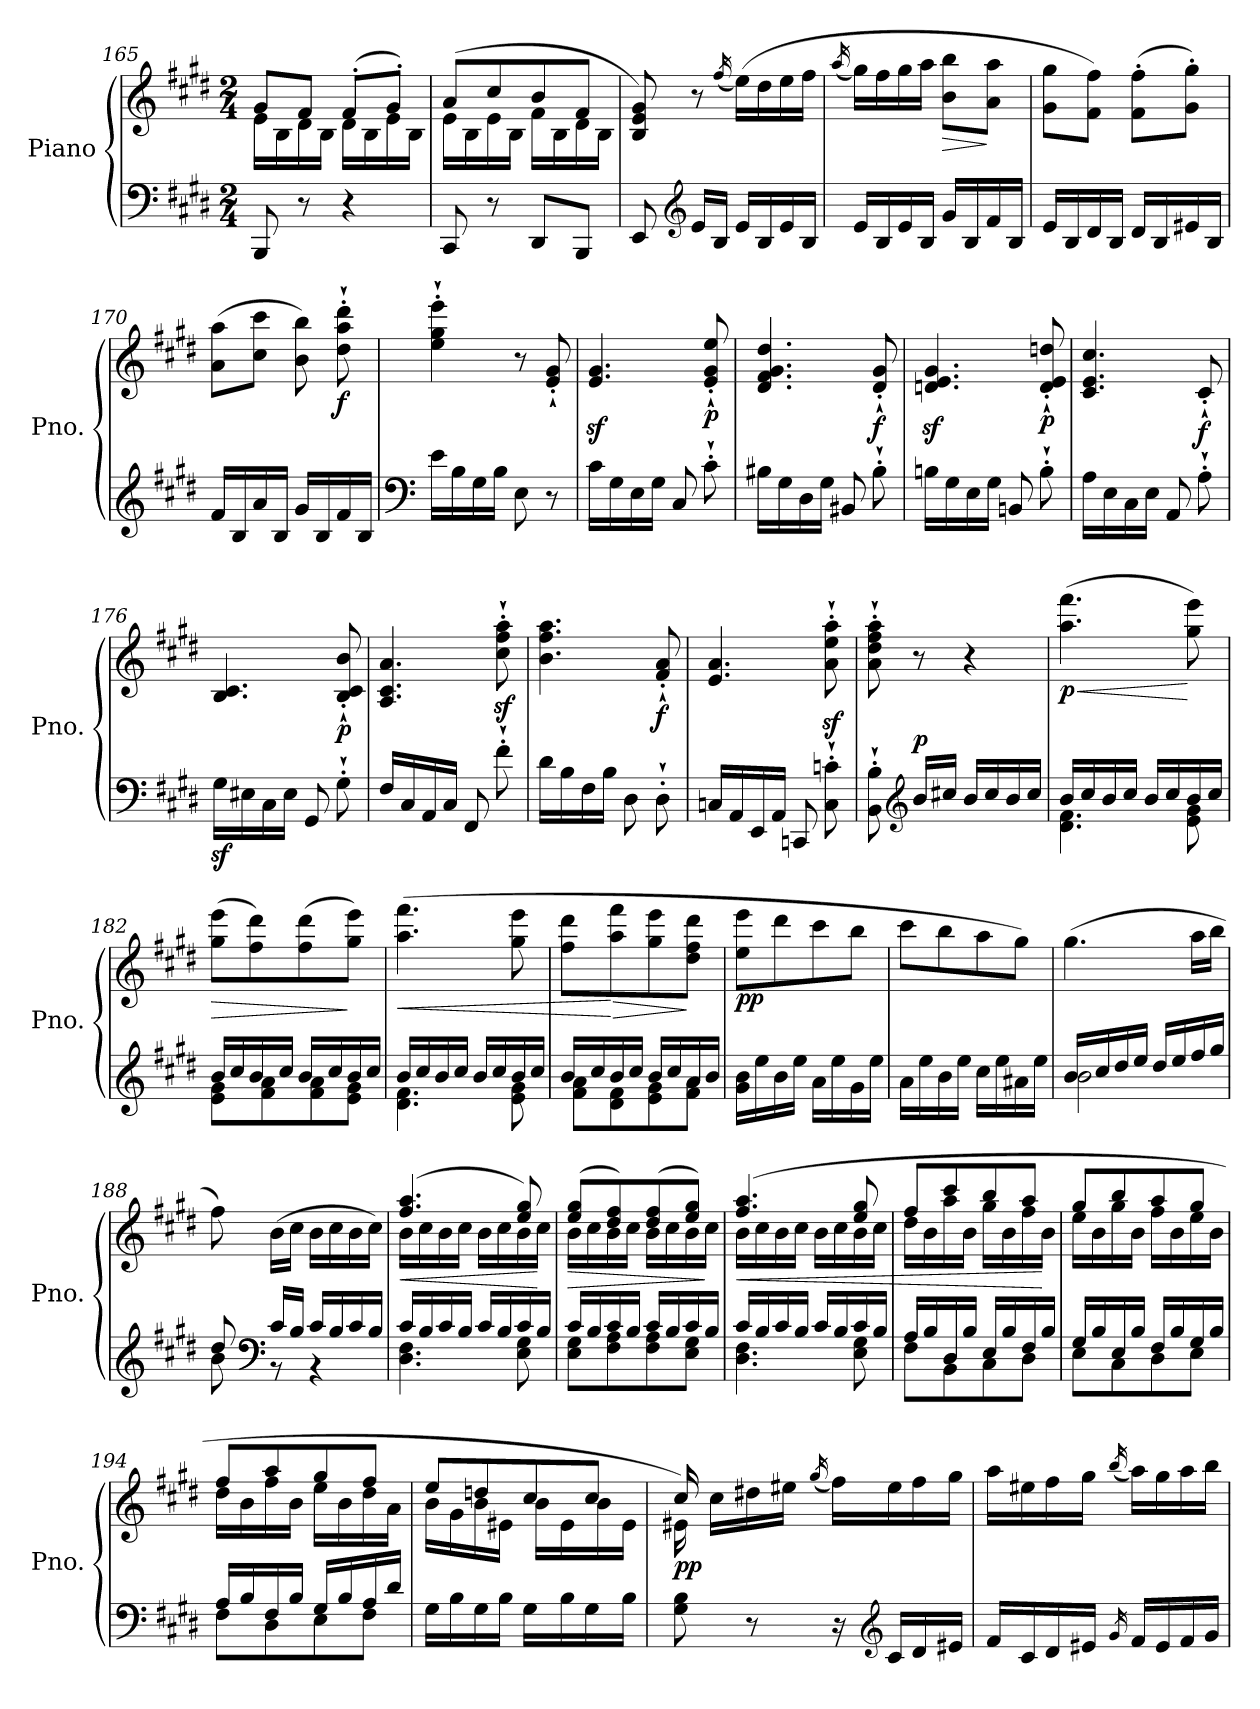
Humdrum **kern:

**kern	**kern	**dynam
*part1	*part1	*part1
*staff2	*staff1	*staff1/2
*I"Piano	*	*
*I'Pno.	*	*
*clefF4	*clefG2	*
*k[f#c#g#d#]	*k[f#c#g#d#]	*
*M2/4	*M2/4	*
=165	=165	=165
*	*^	*
8BBB/	8g#/L	16e\LL	.
.	.	16B\	.
8r	8f#/J	16d#\	.
.	.	16B\JJ	.
4r	(>8f#'/L	16d#\LL	.
.	.	16B\	.
.	8g#'/J)	16e\	.
.	.	16B\JJ	.
!!LO:LB:g=z	!!
=166	=166	=166	=166
8CC#/	(8a/L	16e\LL	.
.	.	16B\	.
8r	8cc#/	16e\	.
.	.	16B\JJ	.
8DD#/L	8b/	16f#\LL	.
.	.	16B\	.
8BBB/J	8f#/J	16d#\	.
.	.	16B\JJ	.
*	*v	*v	*
=167	=167	=167
8EE/	8B/ 8e/ 8g#/)	.
*clefG2	*	*
16e/LL	8r	.
16B/JJ	.	.
.	(16qff#/	.
!	!	!LO:DY:b
16e/LL	(16ee\LL)	other-dynamics
16B/	16dd#\	.
16e/	16ee\	.
16B/JJ	16ff#\JJ	.
=168	=168	=168
.	(16qaa/	.
16e/LL	16gg#\LL)	.
16B/	16ff#\	.
16e/	16gg#\	.
16B/JJ	16aa\JJ	.
!	!	!LO:HP:b
16g#/LL	8b\ 8bb\L	>
16B/	.	.
16f#/	8a\ 8aa\J	]
16B/JJ	.	.
=169	=169	=169
!	!	!LO:DY:b
16e/LL	8g#\ 8gg#\L	other-dynamics
16B/	.	.
16d#/	8f#\ 8ff#\J)	.
16B/JJ	.	.
16d#/LL	(8f#\' 8ff#\'L	.
16B/	.	.
16e#X/	8g#\' 8gg#\'J)	.
16B/JJ	.	.
!!LO:LB:g=z
=170	=170	=170
16f#/LL	(8a\ 8aa\L	.
16B/	.	.
16a/	8cc#\ 8ccc#\J	.
16B/JJ	.	.
16g#/LL	8b\ 8bb\)	.
16B/	.	.
!	!	!LO:DY:b
16f#/	8dd#\'` 8aa\'` 8ddd#\'`	f
16B/JJ	.	.
=171	=171	=171
*clefF4	*	*
16e\LL	4ee\'` 4gg#\'` 4eee\'`	.
16B\	.	.
16G#\	.	.
16B\JJ	.	.
8E\	8r	.
8r	8e/'` 8g#/'`	.
=172	=172	=172
16c#\LL	4.e/z< 4.g#/z<	.
16G#\	.	.
16E\	.	.
16G#\JJ	.	.
8C#/	.	.
!	!	!LO:DY:b
8c#'`\	8e/'` 8g#/'` 8ee/'`	p
=173	=173	=173
16B#X\LL	4.d#/ 4.f#/ 4.g#/ 4.dd#/	.
16G#\	.	.
16D#\	.	.
16G#\JJ	.	.
8BB#X/	.	.
!	!	!LO:DY:b
8B#'`\	8d#/'` 8g#/'`	f
!!LO:LB:g=z
=174	=174	=174
16Bn\LL	4.dn/z< 4.e/z< 4.g#/z<	.
16G#\	.	.
16E\	.	.
16G#\JJ	.	.
8BBn/	.	.
!	!	!LO:DY:b
8B'`\	8d/'` 8e/'` 8ddn/'`	p
=175	=175	=175
16A\LL	4.c#/ 4.e/ 4.cc#/	.
16E\	.	.
16C#\	.	.
16E\JJ	.	.
8AA/	.	.
!	!	!LO:DY:b
8A'`\	8c#'`/	f
=176	=176	=176
16G#z>\LL	4.B/ 4.c#/	.
16E#X\	.	.
16C#\	.	.
16E#\JJ	.	.
8GG#/	.	.
!	!	!LO:DY:b
8G#'`\	8B/'` 8c#/'` 8b/'`	p
=177	=177	=177
16F#/LL	4.A/ 4.c#/ 4.a/	.
16C#/	.	.
16AA/	.	.
16C#/JJ	.	.
8FF#/	.	.
8f#'`\	8cc#\z<'` 8ff#\z<'` 8aa\z<'`	.
=178	=178	=178
16d#\LL	4.b\ 4.ff#\ 4.aa\	.
16B\	.	.
16F#\	.	.
16B\JJ	.	.
8D#\	.	.
!	!	!LO:DY:b
8D#'`\	8f#/'` 8a/'`	f
!!LO:LB:g=z
=179	=179	=179
16Cn/LL	4.e/ 4.a/	.
16AA/	.	.
16EE/	.	.
16AA/JJ	.	.
8CCn/	.	.
8C\'` 8cn\'`	8a\z<'` 8ee\z<'` 8aa\z<'`	.
=180	=180	=180
8BB\'` 8B\'`	8a\'` 8dd#\'` 8ff#\'` 8aa\'`	.
*clefG2	*	*
!	!	!LO:DY:a=2
16b/LL	8r	p
16cc#X/JJ	.	.
16b/LL	4r	.
16cc#/	.	.
16b/	.	.
16cc#/JJ	.	.
=181	=181	=181
*^	*	*
!	!	!	!LO:HP:b
!	!	!	!LO:DY:n=1:b
16b/LL	4.d#\ 4.f#\	(4.aa\ 4.fff#\	< p
16cc#/	.	.	.
16b/	.	.	.
16cc#/JJ	.	.	.
16b/LL	.	.	.
16cc#/	.	.	.
16b/	8e\ 8g#\	8gg#\ 8eee\)	[
16cc#/JJ	.	.	.
=182	=182	=182	=182
!	!	!	!LO:HP:b
16b/LL	8e\ 8g#\L	(8gg#\ 8eee\L	>
16cc#/	.	.	.
16b/	8f#\ 8a\	8ff#\ 8ddd#\)	.
16cc#/JJ	.	.	.
16b/LL	8f#\ 8a\	(8ff#\ 8ddd#\	.
16cc#/	.	.	.
16b/	8e\ 8g#\J	8gg#\ 8eee\J)	]
16cc#/JJ	.	.	.
!!LO:PB:g=z
=183	=183	=183	=183
!	!	!	!LO:HP:b
16b/LL	4.d#\ 4.f#\	(4.aa\ 4.fff#\	<
16cc#/	.	.	.
16b/	.	.	.
16cc#/JJ	.	.	.
16b/LL	.	.	.
16cc#/	.	.	.
16b/	8e\ 8g#\	8gg#\ 8eee\	.
16cc#/JJ	.	.	.
=184	=184	=184	=184
16b/LL	8f#\ 8a\L	8ff#\ 8ddd#\L	.
16cc#/	.	.	.
!	!	!	!LO:HP:n=1:b
16b/	8d#\ 8f#\	8aa\ 8fff#\	[ >
16cc#/JJ	.	.	.
16b/LL	8e\ 8g#\	8gg#\ 8eee\	.
16cc#/	.	.	.
16a/	8f#\ 8a\J	8dd#\ 8ff#\ 8ddd#\J	]
16b/JJ	.	.	.
*v	*v	*	*
=185	=185	=185
!	!	!LO:DY:b
16g#\ 16b\LL	8ee\ 8eee\L	pp
16ee\	.	.
16b\	8ddd#\	.
16ee\JJ	.	.
16a\LL	8ccc#\	.
16ee\	.	.
16g#\	8bb\J	.
16ee\JJ	.	.
=186	=186	=186
16a\LL	8ccc#\L	.
16ee\	.	.
16b\	8bb\	.
16ee\JJ	.	.
16cc#\LL	8aa\	.
16ee\	.	.
16a#X\	8gg#\J)	.
16ee\JJ	.	.
!!LO:LB:g=z
=187	=187	=187
*^	*	*
16b/LL	2b\	(4.gg#\	.
16cc#/	.	.	.
16dd#/	.	.	.
16ee/JJ	.	.	.
16dd#/LL	.	.	.
16ee/	.	.	.
16ff#/	.	16aa\LL	.
16gg#/JJ	.	16bb\JJ	.
=188	=188	=188	=188
8dd#/	8b\	8ff#\)	.
*clefF4	*	*	*
16c#/LL	8r	(16b\LL	.
16B/JJ	.	16cc#\JJ	.
16c#/LL	4r	16b\LL	.
16B/	.	16cc#\	.
16c#/	.	16b\	.
16B/JJ	.	16cc#\JJ)	.
=189	=189	=189	=189
!	!	!	!LO:HP:b
*	*	*^	*
16c#/LL	4.D#\ 4.F#\	(4.ff#/ 4.aa/	16b\LL	<
16B/	.	.	16cc#\	.
16c#/	.	.	16b\	.
16B/JJ	.	.	16cc#\JJ	.
16c#/LL	.	.	16b\LL	.
16B/	.	.	16cc#\	.
16c#/	8E\ 8G#\	8ee/ 8gg#/)	16b\	.
16B/JJ	.	.	16cc#\JJ	[
=190	=190	=190	=190	=190
!	!	!	!	!LO:HP:b
16c#/LL	8E\ 8G#\L	(8ee/ 8gg#/L	16b\LL	>
16B/	.	.	16cc#\	.
16c#/	8F#\ 8A\	8dd#/ 8ff#/)	16b\	.
16B/JJ	.	.	16cc#\JJ	.
16c#/LL	8F#\ 8A\	(8dd#/ 8ff#/	16b\LL	.
16B/	.	.	16cc#\	.
16c#/	8E\ 8G#\J	8ee/ 8gg#/J)	16b\	.
16B/JJ	.	.	16cc#\JJ	]
!!LO:LB:g=z	!!
=191	=191	=191	=191	=191
!	!	!	!	!LO:HP:b
16c#/LL	4.D#\ 4.F#\	(4.ff#/ 4.aa/	16b\LL	<
16B/	.	.	16cc#\	.
16c#/	.	.	16b\	.
16B/JJ	.	.	16cc#\JJ	.
16c#/LL	.	.	16b\LL	.
16B/	.	.	16cc#\	.
16c#/	8E\ 8G#\	8ee/ 8gg#/	16b\	.
16B/JJ	.	.	16cc#\JJ	.
=192	=192	=192	=192	=192
16A/LL	8F#\L	8ff#/L	16dd#\LL	.
16B/	.	.	16b\	.
16D#/	8BB\	8ccc#/	16aa\	.
16B/JJ	.	.	16b\JJ	.
16E/LL	8C#\	8bb/	16gg#\LL	.
16B/	.	.	16b\	.
16F#/	8D#\J	8aa/J	16ff#\	.
16B/JJ	.	.	16b\JJ	[
=193	=193	=193	=193	=193
!	!	!	!	!LO:DY:b
16G#/LL	8E\L	8gg#/L	16ee\LL	other-dynamics
16B/	.	.	16b\	.
16E/	8C#\	8bb/	16gg#\	.
16B/JJ	.	.	16b\JJ	.
16F#/LL	8D#\	8aa/	16ff#\LL	.
16B/	.	.	16b\	.
16G#/	8E\J	8gg#/J	16ee\	.
16B/JJ	.	.	16b\JJ	.
=194	=194	=194	=194	=194
16A/LL	8F#\L	8ff#/L	16dd#\LL	.
16B/	.	.	16b\	.
16F#/	8D#\	8aa/	16ff#\	.
16B/JJ	.	.	16b\JJ	.
16G#/LL	8E\	8gg#/	16ee\LL	.
16B/	.	.	16b\	.
16A/	8F#\J	8ff#/J	16dd#\	.
16d#/JJ	.	.	16a\JJ	.
*v	*v	*	*	*
!!LO:LB:g=z	!!
=195	=195	=195	=195
16G#\LL	8ee/L	16b\LL	.
16B\	.	16g#\	.
16G#\	8ddn/	16b\	.
16B\JJ	.	16e#X\JJ	.
16G#\LL	8cc#/	16b\LL	.
16B\	.	16e#\	.
16G#\	8cc#/J	16b\	.
16B\JJ	.	16e#\JJ	.
=196	=196	=196	=196
!	!	!	!LO:DY:b
8G#\ 8B\	16cc#/)	16e#X\	pp
.	16cc#\LL	4..ryy	.
8r	16dd#X\	.	.
.	16ee#X\JJ	.	.
.	(16qgg#/	.	.
16r	16ff#\LL)	.	.
*clefG2	*	*	*
16c#/LL	16ee#\	.	.
16d#/	16ff#\	.	.
16e#X/JJ	16gg#\JJ	.	.
*	*v	*v	*
=197	=197	=197
16f#/LL	16aa\LL	.
16c#/	16ee#X\	.
16d#/	16ff#\	.
16e#X/JJ	16gg#\JJ	.
16qg#/	(16qbb/	.
16f#/LL	16aa\LL)	.
16e#/	16gg#\	.
16f#/	16aa\	.
16g#/JJ	16bb\JJ	.
=	=	=
*-	*-	*-
